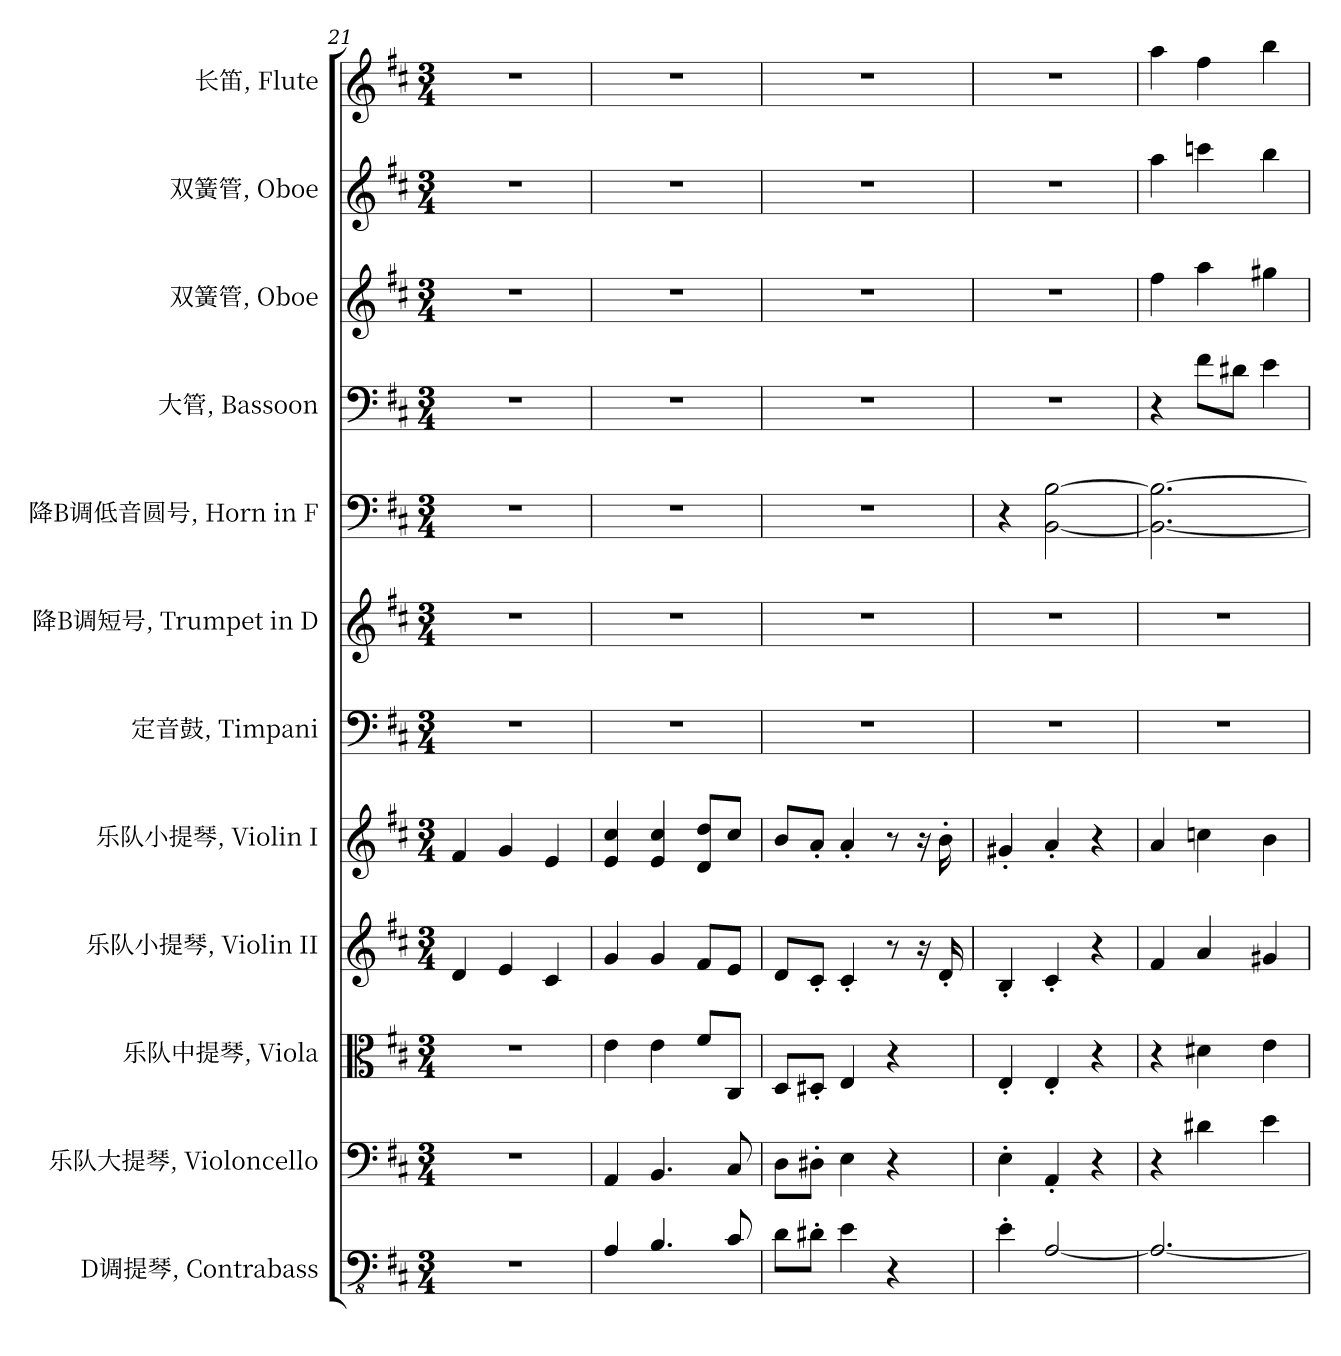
**kern	**kern	**kern	**kern	**kern	**kern	**kern	**kern	**kern	**kern	**kern	**kern
*part12	*part11	*part10	*part9	*part8	*part7	*part6	*part5	*part4	*part3	*part2	*part1
*staff12	*staff11	*staff10	*staff9	*staff8	*staff7	*staff6	*staff5	*staff4	*staff3	*staff2	*staff1
*I"D调提琴, Contrabass	*I"乐队大提琴, Violoncello	*I"乐队中提琴, Viola	*I"乐队小提琴, Violin II	*I"乐队小提琴, Violin I	*I"定音鼓, Timpani	*I"降B调短号, Trumpet in D	*I"降B调低音圆号, Horn in F	*I"大管, Bassoon	*I"双簧管, Oboe	*I"双簧管, Oboe	*I"长笛, Flute
*	*	*	*	*	*I'Timp.	*	*	*I'Bsn.	*I'Ob.	*I'Ob.	*I'Fl.
*clefFv4	*clefF4	*clefC3	*clefG2	*clefG2	*clefF4	*clefG2	*clefF4	*clefF4	*clefG2	*clefG2	*clefG2
*ITrd7c12	*	*	*	*	*	*ITrd1c2	*ITrd1c2	*	*	*	*
*k[f#c#]	*k[f#c#]	*k[f#c#]	*k[f#c#]	*k[f#c#]	*k[f#c#]	*k[]	*k[]	*k[f#c#]	*k[f#c#]	*k[f#c#]	*k[f#c#]
*M3/4	*M3/4	*M3/4	*M3/4	*M3/4	*M3/4	*M3/4	*M3/4	*M3/4	*M3/4	*M3/4	*M3/4
=21	=21	=21	=21	=21	=21	=21	=21	=21	=21	=21	=21
2.r	2.r	2.r	4d/	4f#/	2.r	2.r	2.r	2.r	2.r	2.r	2.r
.	.	.	4e/	4g/	.	.	.	.	.	.	.
.	.	.	4c#/	4e/	.	.	.	.	.	.	.
=22	=22	=22	=22	=22	=22	=22	=22	=22	=22	=22	=22
4AAA/	4AA/	4e\	4g/	4e/ 4cc#/	2.r	2.r	2.r	2.r	2.r	2.r	2.r
4.BBB/	4.BB/	4e\	4g/	4e/ 4cc#/	.	.	.	.	.	.	.
.	.	8f#/L	8f#/L	8d/ 8dd/L	.	.	.	.	.	.	.
8CC#/	8C#/	8C#/J	8e/J	8cc#/J	.	.	.	.	.	.	.
=23	=23	=23	=23	=23	=23	=23	=23	=23	=23	=23	=23
8DD\L	8D\L	8D/L	8d/L	8b/L	2.r	2.r	2.r	2.r	2.r	2.r	2.r
8DD#X'\J	8D#X'\J	8D#X'/J	8c#'/J	8a'/J	.	.	.	.	.	.	.
4EE\	4E\	4E/	4c#'/	4a'/	.	.	.	.	.	.	.
4r	4r	4r	8r	8r	.	.	.	.	.	.	.
.	.	.	16r	16r	.	.	.	.	.	.	.
.	.	.	16d'/	16b'\	.	.	.	.	.	.	.
!!LO:PB:g=z
=24	=24	=24	=24	=24	=24	=24	=24	=24	=24	=24	=24
4EE'\	4E'\	4E'/	4B'/	4g#X'/	2.r	2.r	4r	2.r	2.r	2.r	2.r
[2AAA/	4AA'/	4E'/	4c#'/	4a'/	.	.	[2AA\ [2A\	.	.	.	.
.	4r	4r	4r	4r	.	.	.	.	.	.	.
=25	=25	=25	=25	=25	=25	=25	=25	=25	=25	=25	=25
2.AAA/_	4r	4r	4f#/	4a/	2.r	2.r	2.AA\_ 2.A\_	4r	4ff#\	4aa\	4aa\
.	4d#X\	4d#X\	4a/	4ccn\	.	.	.	8f#\L	4aa\	4cccn\	4ff#\
.	.	.	.	.	.	.	.	8d#X\J	.	.	.
.	4e\	4e\	4g#X/	4b\	.	.	.	4e\	4gg#X\	4bb\	4bb\
=	=	=	=	=	=	=	=	=	=	=	=
*-	*-	*-	*-	*-	*-	*-	*-	*-	*-	*-	*-
